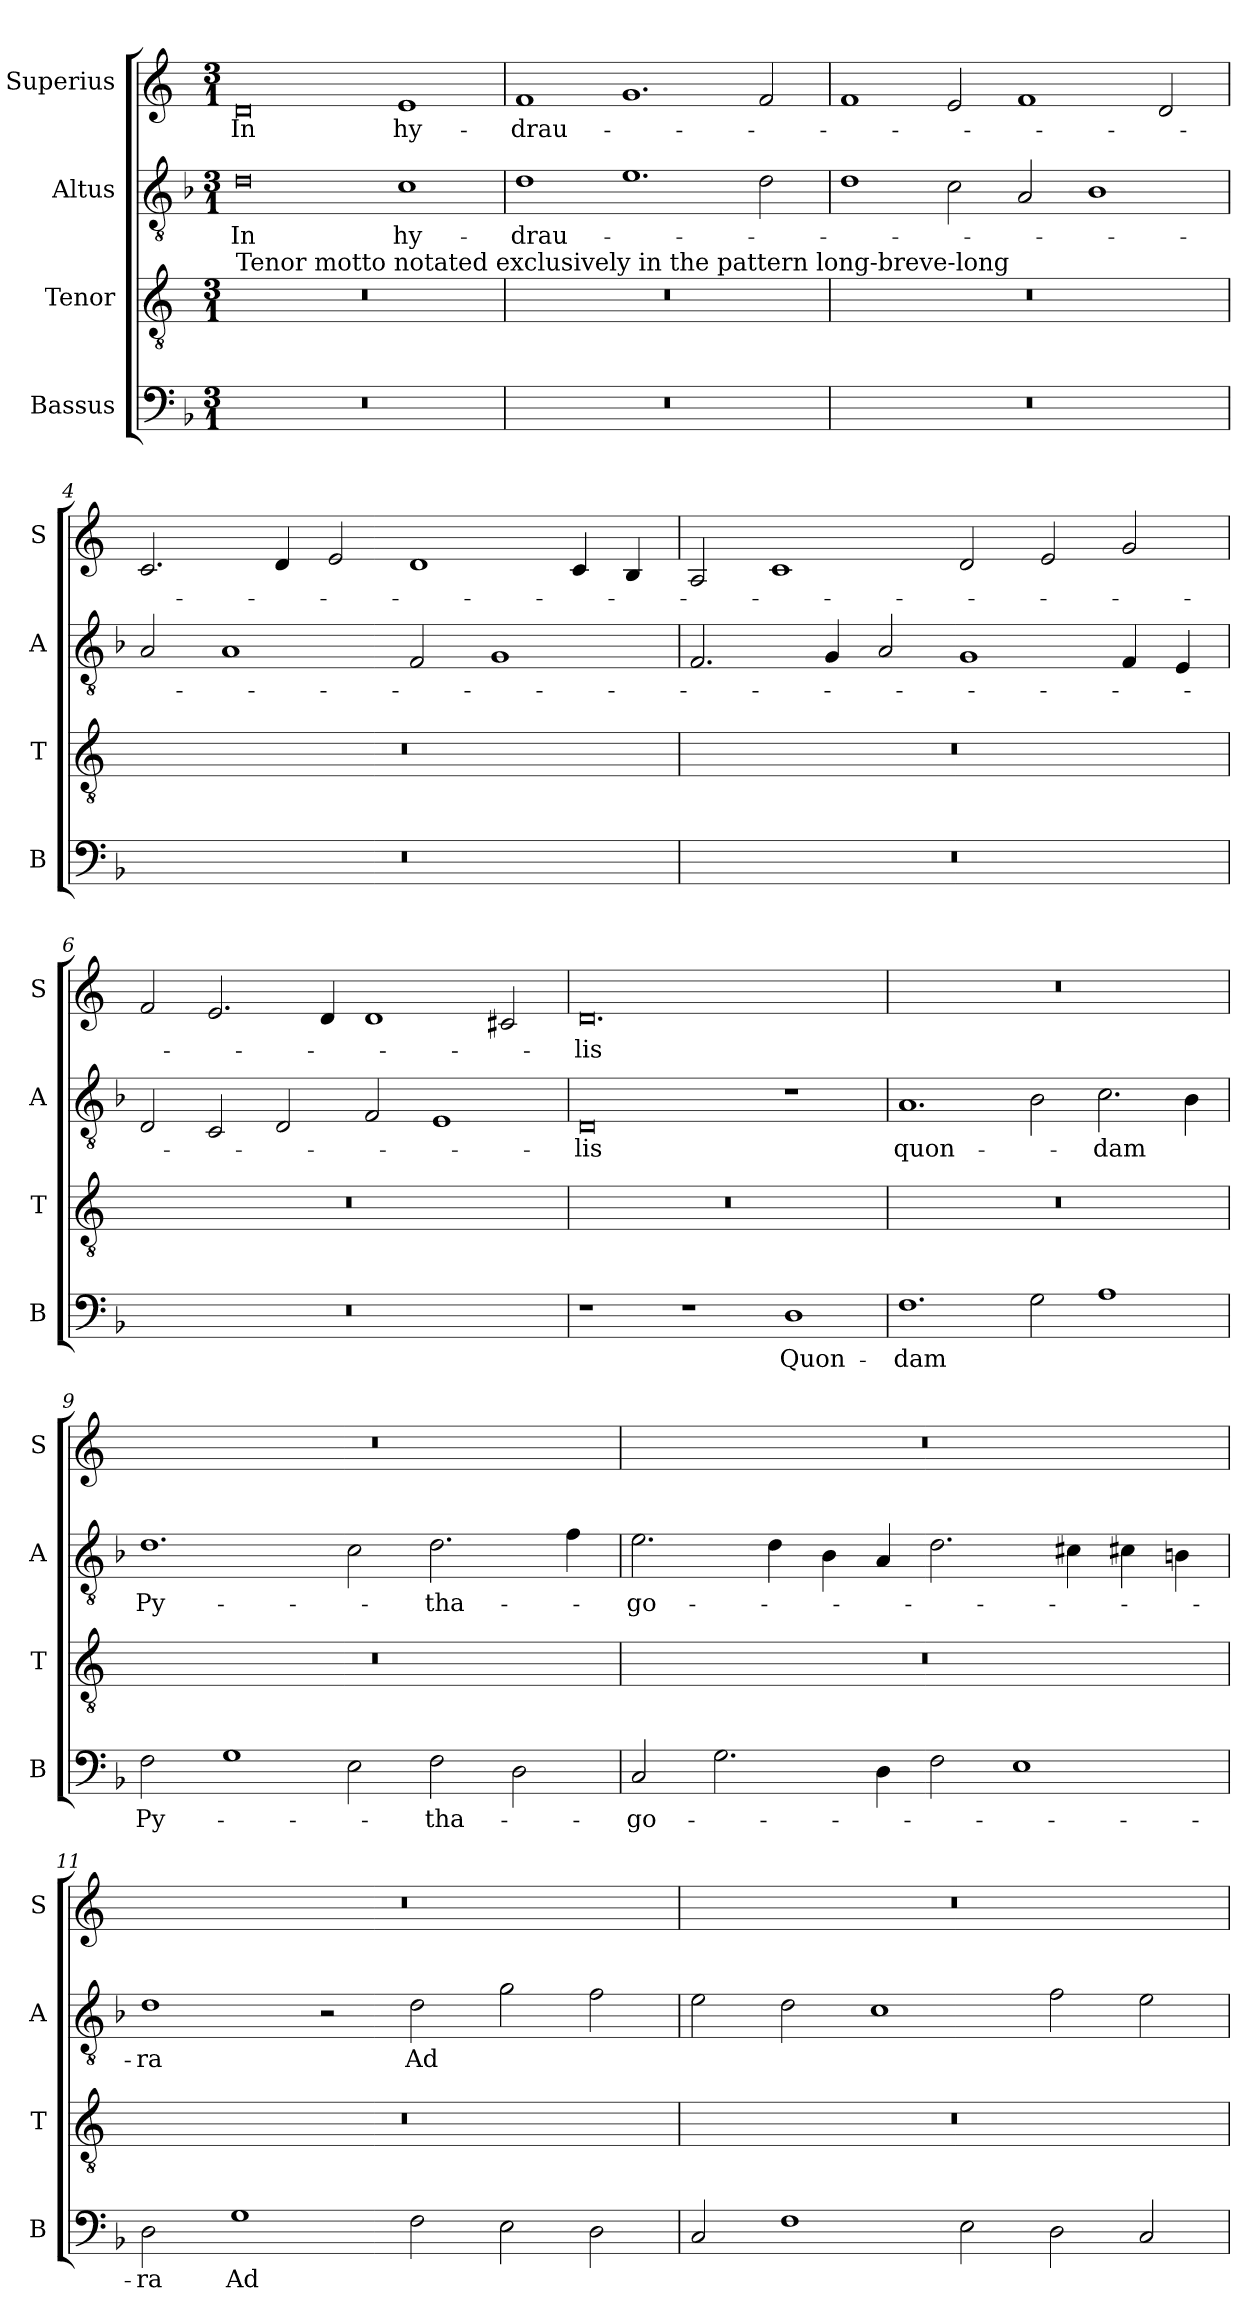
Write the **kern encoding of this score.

**kern	**text	**kern	**kern	**text	**kern	**text
*part4	*part4	*part3	*part2	*part2	*part1	*part1
*staff4	*staff4	*staff3	*staff2	*staff2	*staff1	*staff1
*I"Bassus	*	*I"Tenor	*I"Altus	*	*I"Superius	*
*I'B	*	*I'T	*I'A	*	*I'S	*
*clefF4	*	*clefGv2	*clefGv2	*	*clefG2	*
*k[b-]	*	*k[]	*k[b-]	*	*k[]	*
*M3/1	*	*M3/1	*M3/1	*	*M3/1	*
=1	=1	=1	=1	=1	=1	=1
!	!	!LO:TX:a:t=Tenor motto notated exclusively in the pattern long-breve-long	!	!	!	!
0.r	.	0.r	0d	In	0d	In
.	.	.	1c	hy-	1e	hy-
=2	=2	=2	=2	=2	=2	=2
0.r	.	0.r	1d	-drau-	1f	-drau-
.	.	.	1.e	.	1.g	.
.	.	.	2d	.	2f	.
=3	=3	=3	=3	=3	=3	=3
0.r	.	0.r	1d	.	1f	.
.	.	.	2c	.	2e	.
.	.	.	2A	.	1f	.
.	.	.	1B-	.	.	.
.	.	.	.	.	2d	.
=4	=4	=4	=4	=4	=4	=4
0.r	.	0.r	2A	.	2.c	.
.	.	.	1A	.	.	.
.	.	.	.	.	4d	.
.	.	.	.	.	2e	.
.	.	.	2F	.	1d	.
.	.	.	1G	.	.	.
.	.	.	.	.	4c	.
.	.	.	.	.	4B	.
=5	=5	=5	=5	=5	=5	=5
0.r	.	0.r	2.F	.	2A	.
.	.	.	.	.	1c	.
.	.	.	4G	.	.	.
.	.	.	2A	.	.	.
.	.	.	1G	.	2d	.
.	.	.	.	.	2e	.
.	.	.	4F	.	2g	.
.	.	.	4E	.	.	.
=6	=6	=6	=6	=6	=6	=6
0.r	.	0.r	2D	.	2f	.
.	.	.	2C	.	2.e	.
.	.	.	2D	.	.	.
.	.	.	.	.	4d	.
.	.	.	2F	.	1d	.
.	.	.	1E	.	.	.
.	.	.	.	.	2c#X	.
=7	=7	=7	=7	=7	=7	=7
1r	.	0.r	0D	-lis	0.d	-lis
1r	.	.	.	.	.	.
1D	Quon-	.	1r	.	.	.
=8	=8	=8	=8	=8	=8	=8
1.F	-dam	0.r	1.A	quon-	0.r	.
2G	.	.	2B-	.	.	.
1A	.	.	2.c	-dam	.	.
.	.	.	4B-	.	.	.
=9	=9	=9	=9	=9	=9	=9
2F	Py-	0.r	1.d	Py-	0.r	.
1G	.	.	.	.	.	.
2E	.	.	2c	.	.	.
2F	-tha-	.	2.d	-tha-	.	.
2D	.	.	.	.	.	.
.	.	.	4f	.	.	.
=10	=10	=10	=10	=10	=10	=10
2C	-go-	0.r	2.e	-go-	0.r	.
2.G	.	.	.	.	.	.
.	.	.	4d	.	.	.
.	.	.	4B-	.	.	.
4D	.	.	4A	.	.	.
2F	.	.	2.d	.	.	.
1E	.	.	.	.	.	.
.	.	.	4c#X	.	.	.
.	.	.	4c#X	.	.	.
.	.	.	4Bn	.	.	.
=11	=11	=11	=11	=11	=11	=11
2D	-ra	0.r	1d	-ra	0.r	.
1G	Ad	.	.	.	.	.
.	.	.	2r	.	.	.
2F	.	.	2d	Ad	.	.
2E	.	.	2g	.	.	.
2D	.	.	2f	.	.	.
=12	=12	=12	=12	=12	=12	=12
2C	.	0.r	2e	.	0.r	.
1F	.	.	2d	.	.	.
.	.	.	1c	.	.	.
2E	.	.	.	.	.	.
2D	.	.	2f	.	.	.
2C	.	.	2e	.	.	.
=	=	=	=	=	=	=
*-	*-	*-	*-	*-	*-	*-
